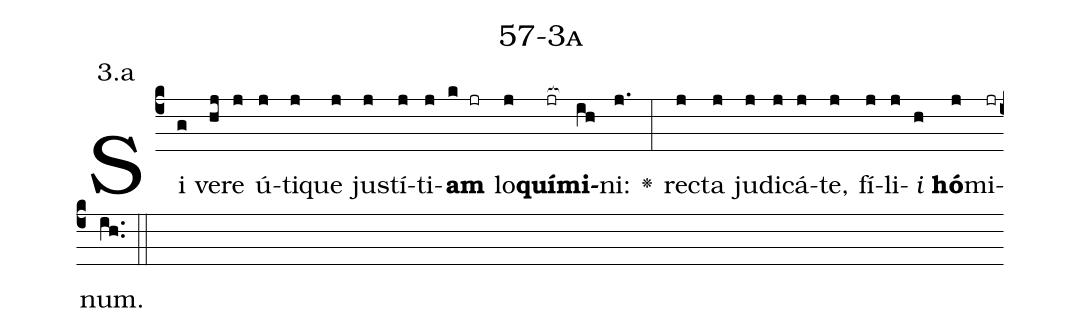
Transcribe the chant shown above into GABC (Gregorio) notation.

name: 57-3a;
annotation: 3.a;
%%
(c4)Si(g) ve(hj)re(j) ú(j)ti(j)que(j) jus(j)tí(j)ti(j)<b>am</b>(k jr) lo(j)<b>quí</b>(jr[ocb:1{])<b>mi</b>(ih[ocb:0}])ni:(j.) <v>\greheightstar</v>(:) rec(j)ta(j) ju(j)di(j)cá(j)te,(j) fí(j)li(j)<i>i</i>(h) <b>hó</b>(j)mi(jr)num.(ih..) (::)


%E(j) u(j) o(j) u(h) a(j) e.(ih..) (::)
